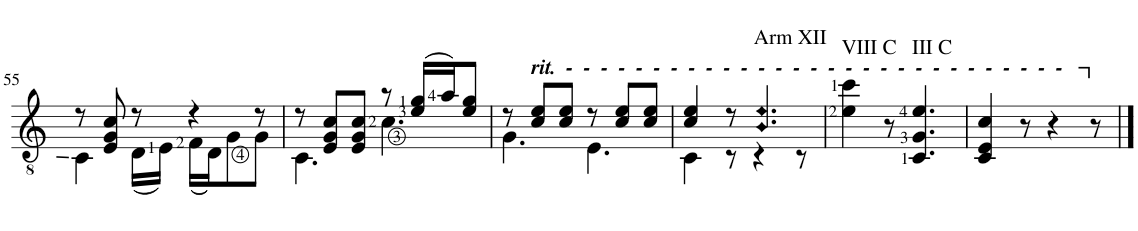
**kern
*part1
*staff1
*I"Guitar
*I'Guit.
!!LO:PB:g=z
*clefGv2
*k[]
*M6/8
=55
*^
8r	4C\
8E/ 8G/ 8c/	.
8r	(16D\LL
.	16E\JJ)
4r	(16F\LL
.	16D\J)
.	8G\
8r	8G\J
=56	=56
8r	4.C\
8E/ 8G/ 8c/L	.
8E/ 8G/ 8c/J	.
8r	4.c\
(16e/ 16g/LL	.
16a/J)	.
8e/ 8g/J	.
=57	=57
8r	4.G\
!LO:TX:a:Bi:t=rit.  -  -  -  -  -  -  -  -  -  -  -  -  -  -  -  -  -  -  -  -  -  -  -  -  -  -  -  -  -	!
!LO:TX:a:t=┐	!
8c/ 8e/L	.
8c/ 8e/J	.
8r	4.E\
8c/ 8e/L	.
8c/ 8e/J	.
=58	=58
4c/ 4e/	4C\
8r	8r
!LO:TX:a:t=Arm XII	!
4.B/ 4.e/	4r
.	8r
=59	=59
!LO:TX:a:t=VIII C	!
*v	*v
4e\ 4cc\
8r
!LO:TX:a:t=III C
4.C/ 4.G/ 4.e/
=60
4C/ 4E/ 4c/
8r
4r
8r
==
*-
